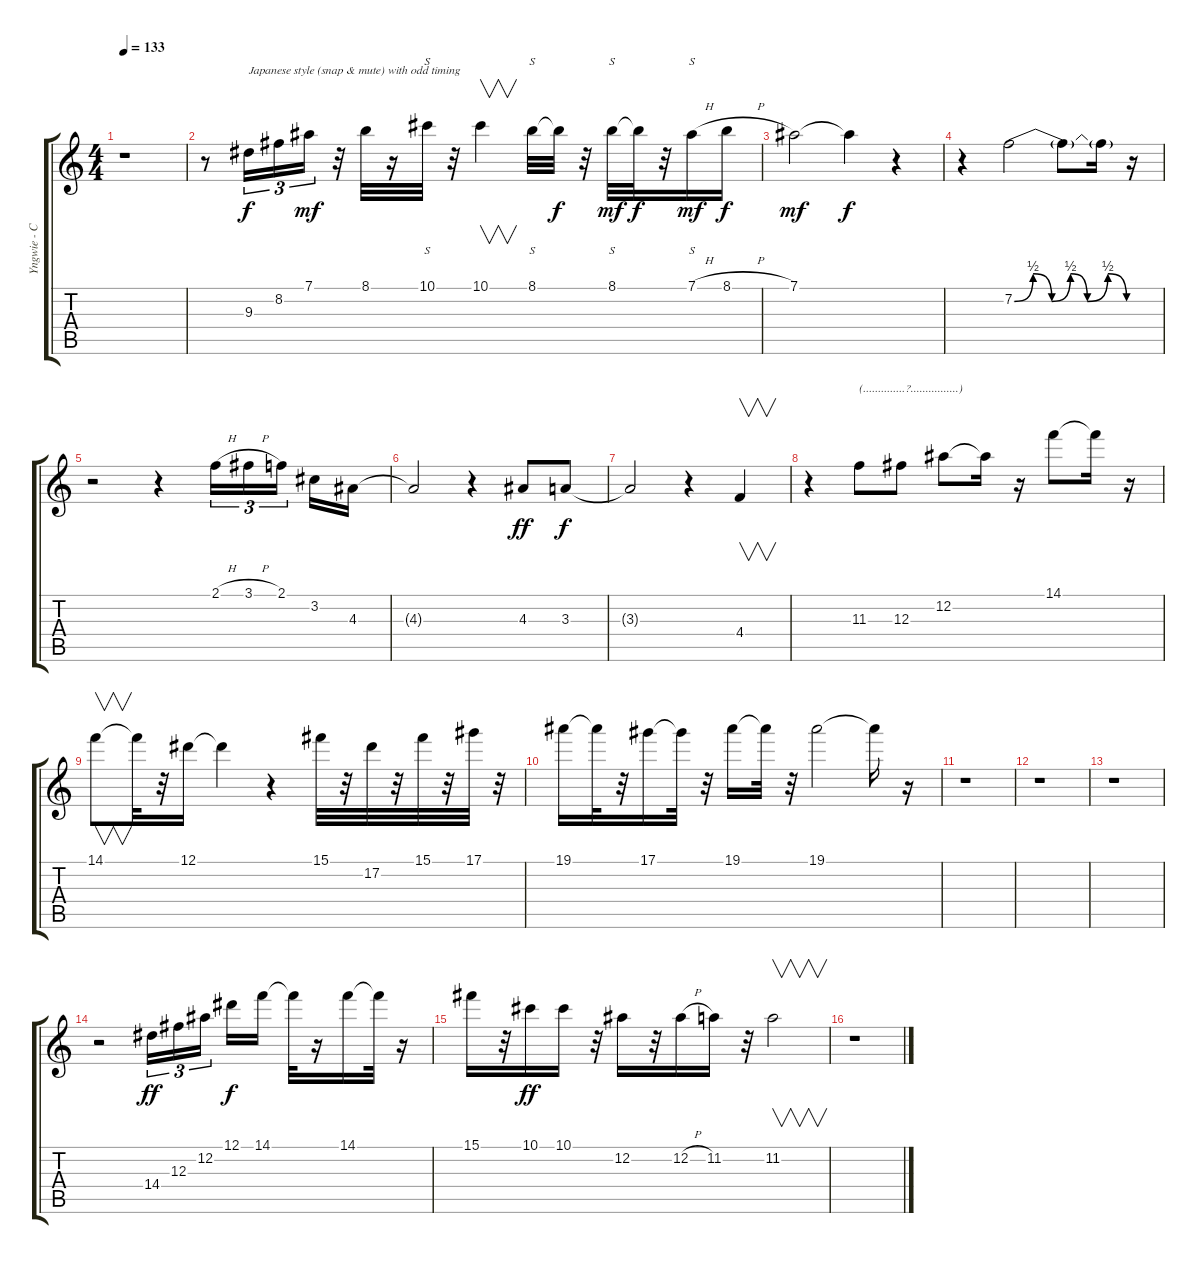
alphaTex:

\track ("Yngwie - Clean" "Yngwie - C") {instrument electricguitarclean}
\staff {score tabs}
\tuning (Eb4 Bb3 Gb3 Db3 Ab2 Eb2) {hide}
\ts (4 4)
\tempo 133
\clef g2
\ks c
r.1{dy f instrument electricguitarclean} |
\section ("" "")
r.8 9.3.16{tu (3 2) txt "Japanese style (snap & mute) with odd timing"} 8.2.16{tu (3 2)} 7.1.16{tu (3 2) dy mf} r.32 8.1.32 r.16 10.1.32{s} r.32 10.1.4{v} 8.1.32{s} 8.1{t}.32{dy f} r.32 8.1.32{s dy mf} 8.1{t}.32{dy f} r.32 7.1{h}.16{s dy mf} 8.1{h}.16{dy f} |
7.1.2{dy mf} 7.1{t}.4{dy f} r.4 |
r.4 7.2{be (custom 0 0 10 2 20 0 30 2 39 0 50 2 60 0)}.2 7.2{t}.8 7.2{t}.16 r.16 |
r.2 r.4 2.1{h}.16{tu (3 2)} 3.1{h}.16{tu (3 2)} 2.1.16{tu (3 2)} 3.2.16 4.3.16 |
4.3{t}.2 r.4 4.3.8{dy ff} 3.3.8{dy f} |
3.3{t}.2 r.4 4.4.4{v} |
r.4 11.3.8{txt "(..............?................)"} 12.3.8 12.2.8 12.2{t}.16 r.16 14.1.8 14.1{t}.16 r.16 |
14.1.8{v} 14.1{t}.32 r.32 12.1.16 12.1{t}.4 r.4 15.1.32 r.32 17.2.32 r.32 15.1.32 r.32 17.1.32 r.32 |
19.1.16 19.1{t}.32 r.32 17.1.16 17.1{t}.32 r.32 19.1.16 19.1{t}.32 r.32 19.1.2 19.1{t}.16 r.16 |
r.1 |
r.1 |
r.1 |
r.2 14.4.16{tu (3 2) dy ff} 12.3.16{tu (3 2)} 12.2.16{tu (3 2)} 12.1.16{dy f} 14.1.16 14.1{t}.32 r.16 14.1.16 14.1{t}.32 r.16 |
15.1.16 r.32 10.1.16{dy ff} 10.1.16 r.32 12.2.16 r.32 12.2{h}.16 11.2.16 r.32 11.2.2{v} |
r.1
